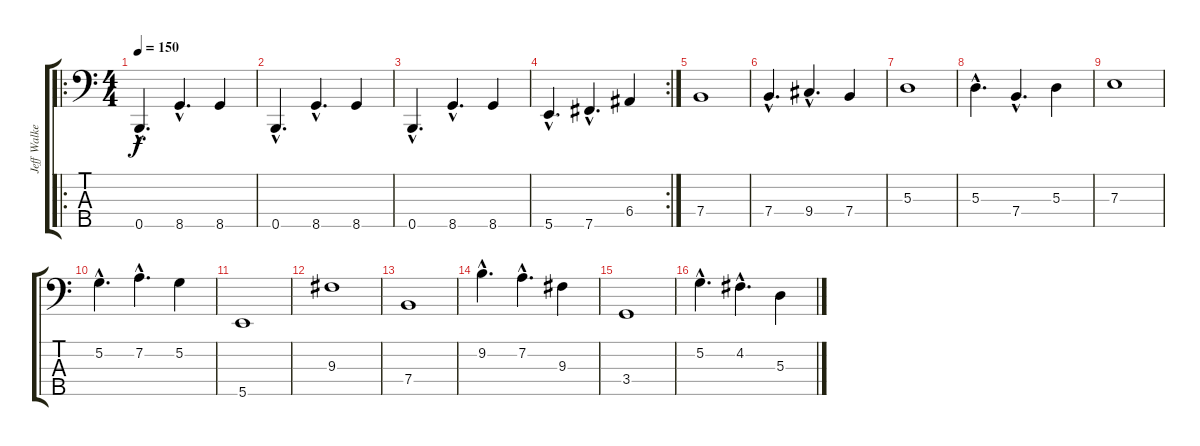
\track ("Jeff Walker (Bass)" "Jeff Walke") {instrument electricbasspick}
\staff {score tabs}
\tuning (G2 D2 A1 E1 B0) {hide}
\ro
\ts (4 4)
\tempo 150
\clef f4
\ks c
0.5{hac}.4{d dy f} 8.5{hac}.4{d} 8.5.4 |
0.5{hac}.4{d} 8.5{hac}.4{d} 8.5.4 |
0.5{hac}.4{d} 8.5{hac}.4{d} 8.5.4 |
\rc 2
5.5{hac}.4{d} 7.5{hac}.4{d} 6.4.4 |
7.4.1 |
7.4{hac}.4{d} 9.4{hac}.4{d} 7.4.4 |
5.3.1 |
5.3{hac}.4{d} 7.4{hac}.4{d} 5.3.4 |
7.3.1 |
5.2{hac}.4{d} 7.2{hac}.4{d} 5.2.4 |
5.5.1 |
9.3.1 |
7.4.1 |
9.2{hac}.4{d} 7.2{hac}.4{d} 9.3.4 |
3.4.1 |
5.2{hac}.4{d} 4.2{hac}.4{d} 5.3.4
